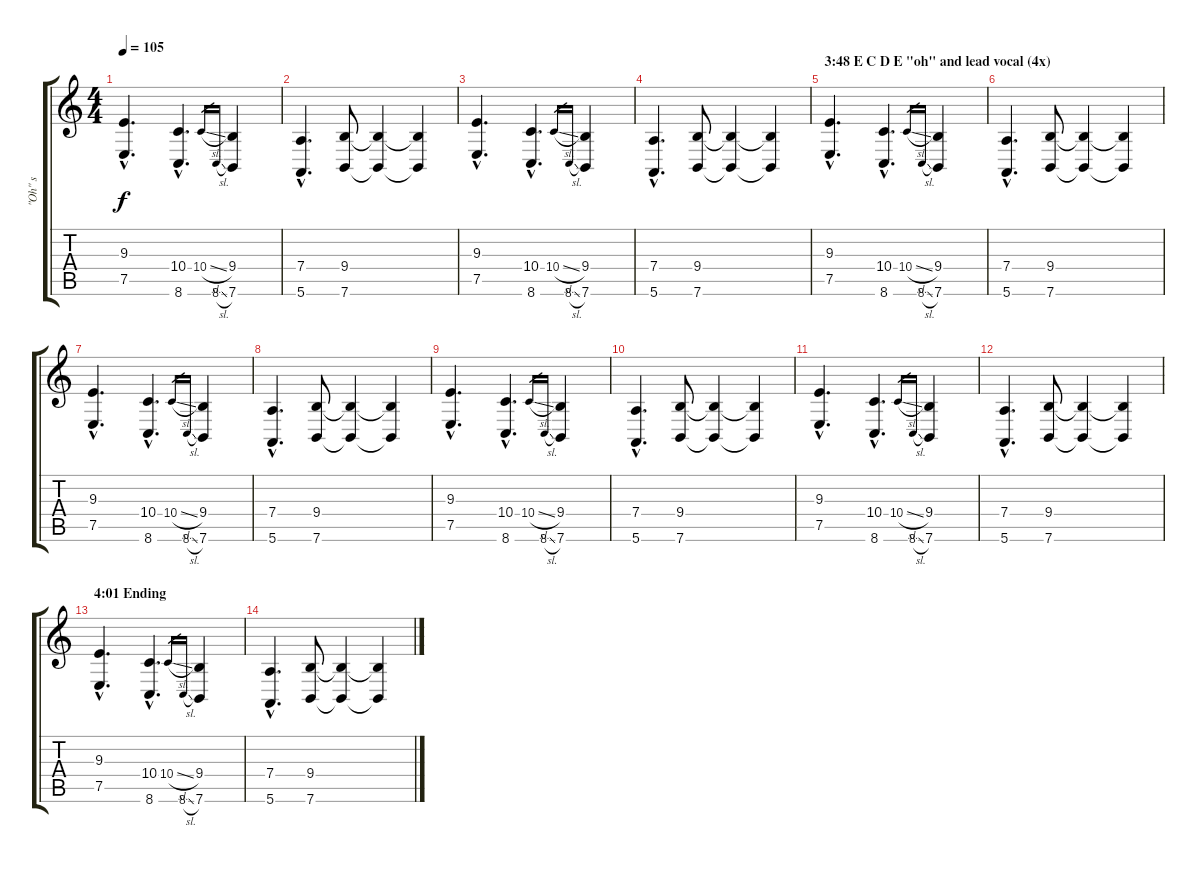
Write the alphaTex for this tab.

\track ("\"Oh\" s" "\"Oh\" s") {instrument choiraahs}
\staff {score tabs}
\tuning (E4 B3 G3 D3 A2 E2) {hide}
\ts (4 4)
\tempo 105
\clef g2
\ks c
(9.3{hac} 7.5{hac}).4{d dy f} (10.4{hac} 8.6{hac}).4{d} 10.4{sl}.16{gr} 8.6{sl}.16{gr} (9.4 7.6).4 |
(7.4{hac} 5.6{hac}).4{d} (9.4 7.6).8 (9.4{t} 7.6{t}).4 (9.4{t} 7.6{t}).4 |
(9.3{hac} 7.5{hac}).4{d} (10.4{hac} 8.6{hac}).4{d} 10.4{sl}.16{gr} 8.6{sl}.16{gr} (9.4 7.6).4 |
(7.4{hac} 5.6{hac}).4{d} (9.4 7.6).8 (9.4{t} 7.6{t}).4 (9.4{t} 7.6{t}).4 |
\section ("" "3:48 E C D E \"oh\" and lead vocal (4x) ")
(9.3{hac} 7.5{hac}).4{d} (10.4{hac} 8.6{hac}).4{d} 10.4{sl}.16{gr} 8.6{sl}.16{gr} (9.4 7.6).4 |
(7.4{hac} 5.6{hac}).4{d} (9.4 7.6).8 (9.4{t} 7.6{t}).4 (9.4{t} 7.6{t}).4 |
(9.3{hac} 7.5{hac}).4{d} (10.4{hac} 8.6{hac}).4{d} 10.4{sl}.16{gr} 8.6{sl}.16{gr} (9.4 7.6).4 |
(7.4{hac} 5.6{hac}).4{d} (9.4 7.6).8 (9.4{t} 7.6{t}).4 (9.4{t} 7.6{t}).4 |
(9.3{hac} 7.5{hac}).4{d} (10.4{hac} 8.6{hac}).4{d} 10.4{sl}.16{gr} 8.6{sl}.16{gr} (9.4 7.6).4 |
(7.4{hac} 5.6{hac}).4{d} (9.4 7.6).8 (9.4{t} 7.6{t}).4 (9.4{t} 7.6{t}).4 |
(9.3{hac} 7.5{hac}).4{d} (10.4{hac} 8.6{hac}).4{d} 10.4{sl}.16{gr} 8.6{sl}.16{gr} (9.4 7.6).4 |
(7.4{hac} 5.6{hac}).4{d} (9.4 7.6).8 (9.4{t} 7.6{t}).4 (9.4{t} 7.6{t}).4 |
\section ("" "4:01 Ending")
(9.3{hac} 7.5{hac}).4{d} (10.4{hac} 8.6{hac}).4{d} 10.4{sl}.16{gr} 8.6{sl}.16{gr} (9.4 7.6).4 |
(7.4{hac} 5.6{hac}).4{d} (9.4 7.6).8 (9.4{t} 7.6{t}).4 (9.4{t} 7.6{t}).4
